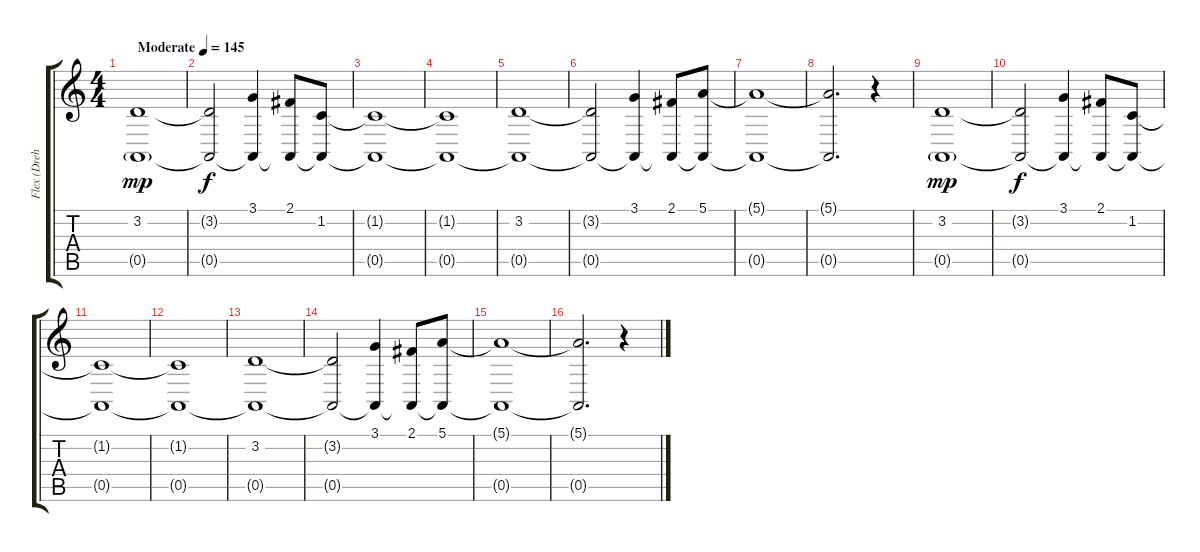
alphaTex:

\track ("Flex (Drehleier)" "Flex (Dreh") {instrument accordion}
\staff {score tabs}
\tuning (E4 B3 G3 D3 A2 E2) {hide}
\ts (4 4)
\tempo (145 "Moderate")
\clef g2
\ks c
(3.2 0.5{g}).1{dy mp instrument accordion} |
(3.2{t} 0.5{t}).2{dy f} (3.1 0.5{t}).4 (2.1 0.5{t}).8 (1.2 0.5{t}).8 |
(1.2{t} 0.5{t}).1 |
(1.2{t} 0.5{t}).1 |
(3.2 0.5{t}).1 |
(3.2{t} 0.5{t}).2 (3.1 0.5{t}).4 (2.1 0.5{t}).8 (5.1 0.5{t}).8 |
(5.1{t} 0.5{t}).1 |
(5.1{t} 0.5{t}).2{d} r.4 |
(3.2 0.5{g}).1{dy mp} |
(3.2{t} 0.5{t}).2{dy f} (3.1 0.5{t}).4 (2.1 0.5{t}).8 (1.2 0.5{t}).8 |
(1.2{t} 0.5{t}).1 |
(1.2{t} 0.5{t}).1 |
(3.2 0.5{t}).1 |
(3.2{t} 0.5{t}).2 (3.1 0.5{t}).4 (2.1 0.5{t}).8 (5.1 0.5{t}).8 |
(5.1{t} 0.5{t}).1 |
(5.1{t} 0.5{t}).2{d} r.4
